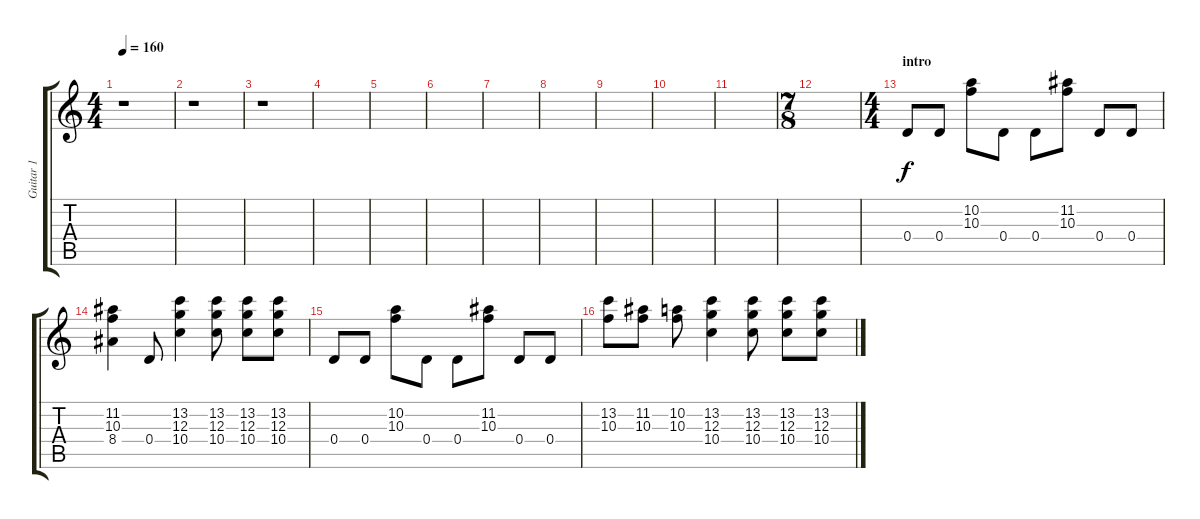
\track ("Guitar 1" "Guitar 1") {instrument distortionguitar}
\staff {score tabs}
\tuning (E4 B3 G3 D3 A2 E2) {hide}
\ts (4 4)
\tempo 160
\clef g2
\ks c
r.1{dy f} |
r.1 |
r.1 |
|
|
|
|
|
|
|
|
\ts (7 8)
|
\ts (4 4)
\section ("" "intro")
0.4.8 0.4.8 (10.2 10.3).8 0.4.8 0.4.8 (11.2 10.3).8 0.4.8 0.4.8 |
(11.2 10.3 8.4).4 0.4.8 (13.2 12.3 10.4).4 (13.2 12.3 10.4).8 (13.2 12.3 10.4).8 (13.2 12.3 10.4).8 |
0.4.8 0.4.8 (10.2 10.3).8 0.4.8 0.4.8 (11.2 10.3).8 0.4.8 0.4.8 |
(13.2 10.3).8 (11.2 10.3).8 (10.2 10.3).8 (13.2 12.3 10.4).4 (13.2 12.3 10.4).8 (13.2 12.3 10.4).8 (13.2 12.3 10.4).8
